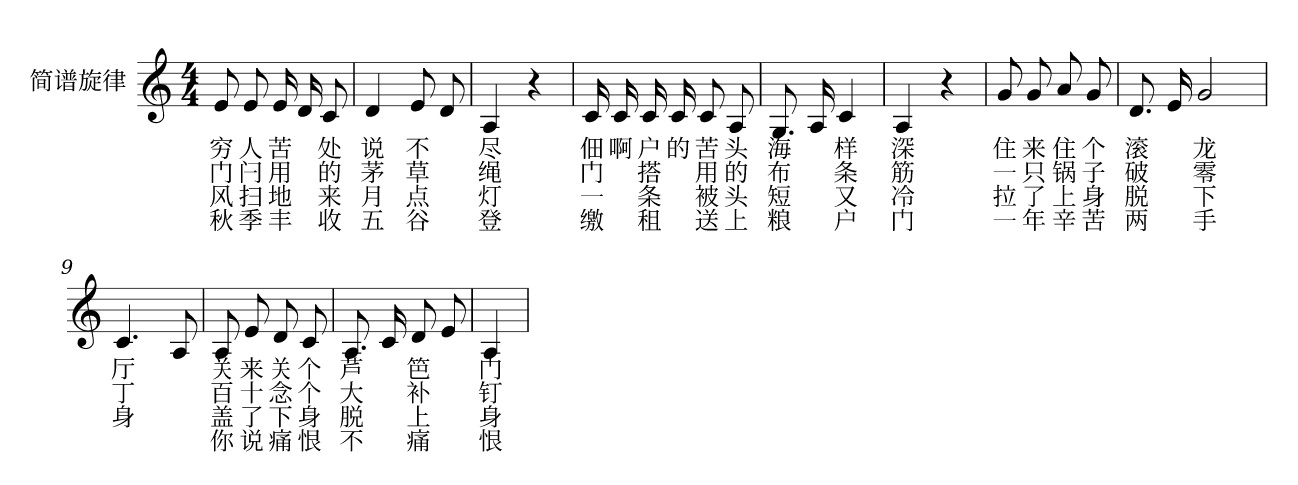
**kern	**text	**text	**text	**text
*part1	*part1	*part1	*part1	*part1
*staff1	*staff1	*staff1	*staff1	*staff1
*I"简谱旋律	*	*	*	*
*k[]	*	*	*	*
*M4/4	*	*	*	*
=1	=1	=1	=1	=1
8e	穷	门	风	秋
8e	人	闩	扫	季
16e	苦	用	地	丰
16d	.	.	.	.
8c	处	的	来	收
=2	=2	=2	=2	=2
4d	说	茅	月	五
8e	不	草	点	谷
8d	.	.	.	.
=3	=3	=3	=3	=3
4A	尽	绳	灯	登
4r	.	.	.	.
=4	=4	=4	=4	=4
16c	佃	门	一	缴
16c	啊	.	.	.
16c	户	搭	条	租
16c	的	.	.	.
8c	苦	用	被	送
8A	头	的	头	上
=5	=5	=5	=5	=5
8.G	海	布	短	粮
16A	.	.	.	.
4c	样	条	又	户
=6	=6	=6	=6	=6
4A	深	筋	冷	门
4r	.	.	.	.
=7	=7	=7	=7	=7
8g	住	一	拉	一
8g	来	只	了	年
8a	住	锅	上	辛
8g	个	子	身	苦
=8	=8	=8	=8	=8
8.d	滚	破	脱	两
16e	.	.	.	.
2g	龙	零	下	手
=9	=9	=9	=9	=9
4.c	厅	丁	身	.
8A	.	.	.	.
=10	=10	=10	=10	=10
8A	关	百	盖	你
8e	来	十	了	说
8d	关	念	下	痛
8c	个	个	身	恨
=11	=11	=11	=11	=11
8.A	芦	大	脱	不
16c	.	.	.	.
8d	笆	补	上	痛
8e	.	.	.	.
=12	=12	=12	=12	=12
4A	门	钉	身	恨
=	=	=	=	=
*-	*-	*-	*-	*-
